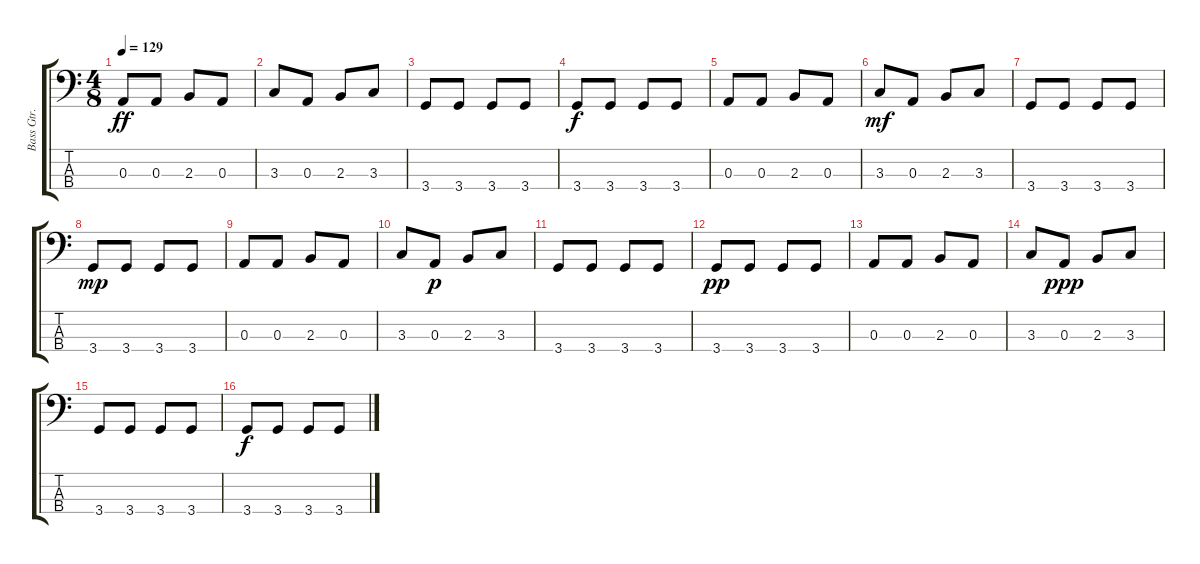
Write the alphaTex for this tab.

\track ("Bass Gtr." "Bass Gtr.") {instrument electricbasspick}
\staff {score tabs}
\tuning (G2 D2 A1 E1) {hide}
\ts (4 8)
\tempo 129
\clef f4
\ks c
0.3.8{dy ff} 0.3.8 2.3.8 0.3.8 |
3.3.8 0.3.8 2.3.8 3.3.8 |
3.4.8 3.4.8 3.4.8 3.4.8 |
3.4.8{dy f} 3.4.8 3.4.8 3.4.8 |
0.3.8 0.3.8 2.3.8 0.3.8 |
3.3.8{dy mf} 0.3.8 2.3.8 3.3.8 |
3.4.8 3.4.8 3.4.8 3.4.8 |
3.4.8{dy mp} 3.4.8 3.4.8 3.4.8 |
0.3.8 0.3.8 2.3.8 0.3.8 |
3.3.8 0.3.8{dy p} 2.3.8 3.3.8 |
3.4.8 3.4.8 3.4.8 3.4.8 |
3.4.8{dy pp} 3.4.8 3.4.8 3.4.8 |
0.3.8 0.3.8 2.3.8 0.3.8 |
3.3.8 0.3.8{dy ppp} 2.3.8 3.3.8 |
3.4.8 3.4.8 3.4.8 3.4.8 |
3.4.8{dy f} 3.4.8 3.4.8 3.4.8
